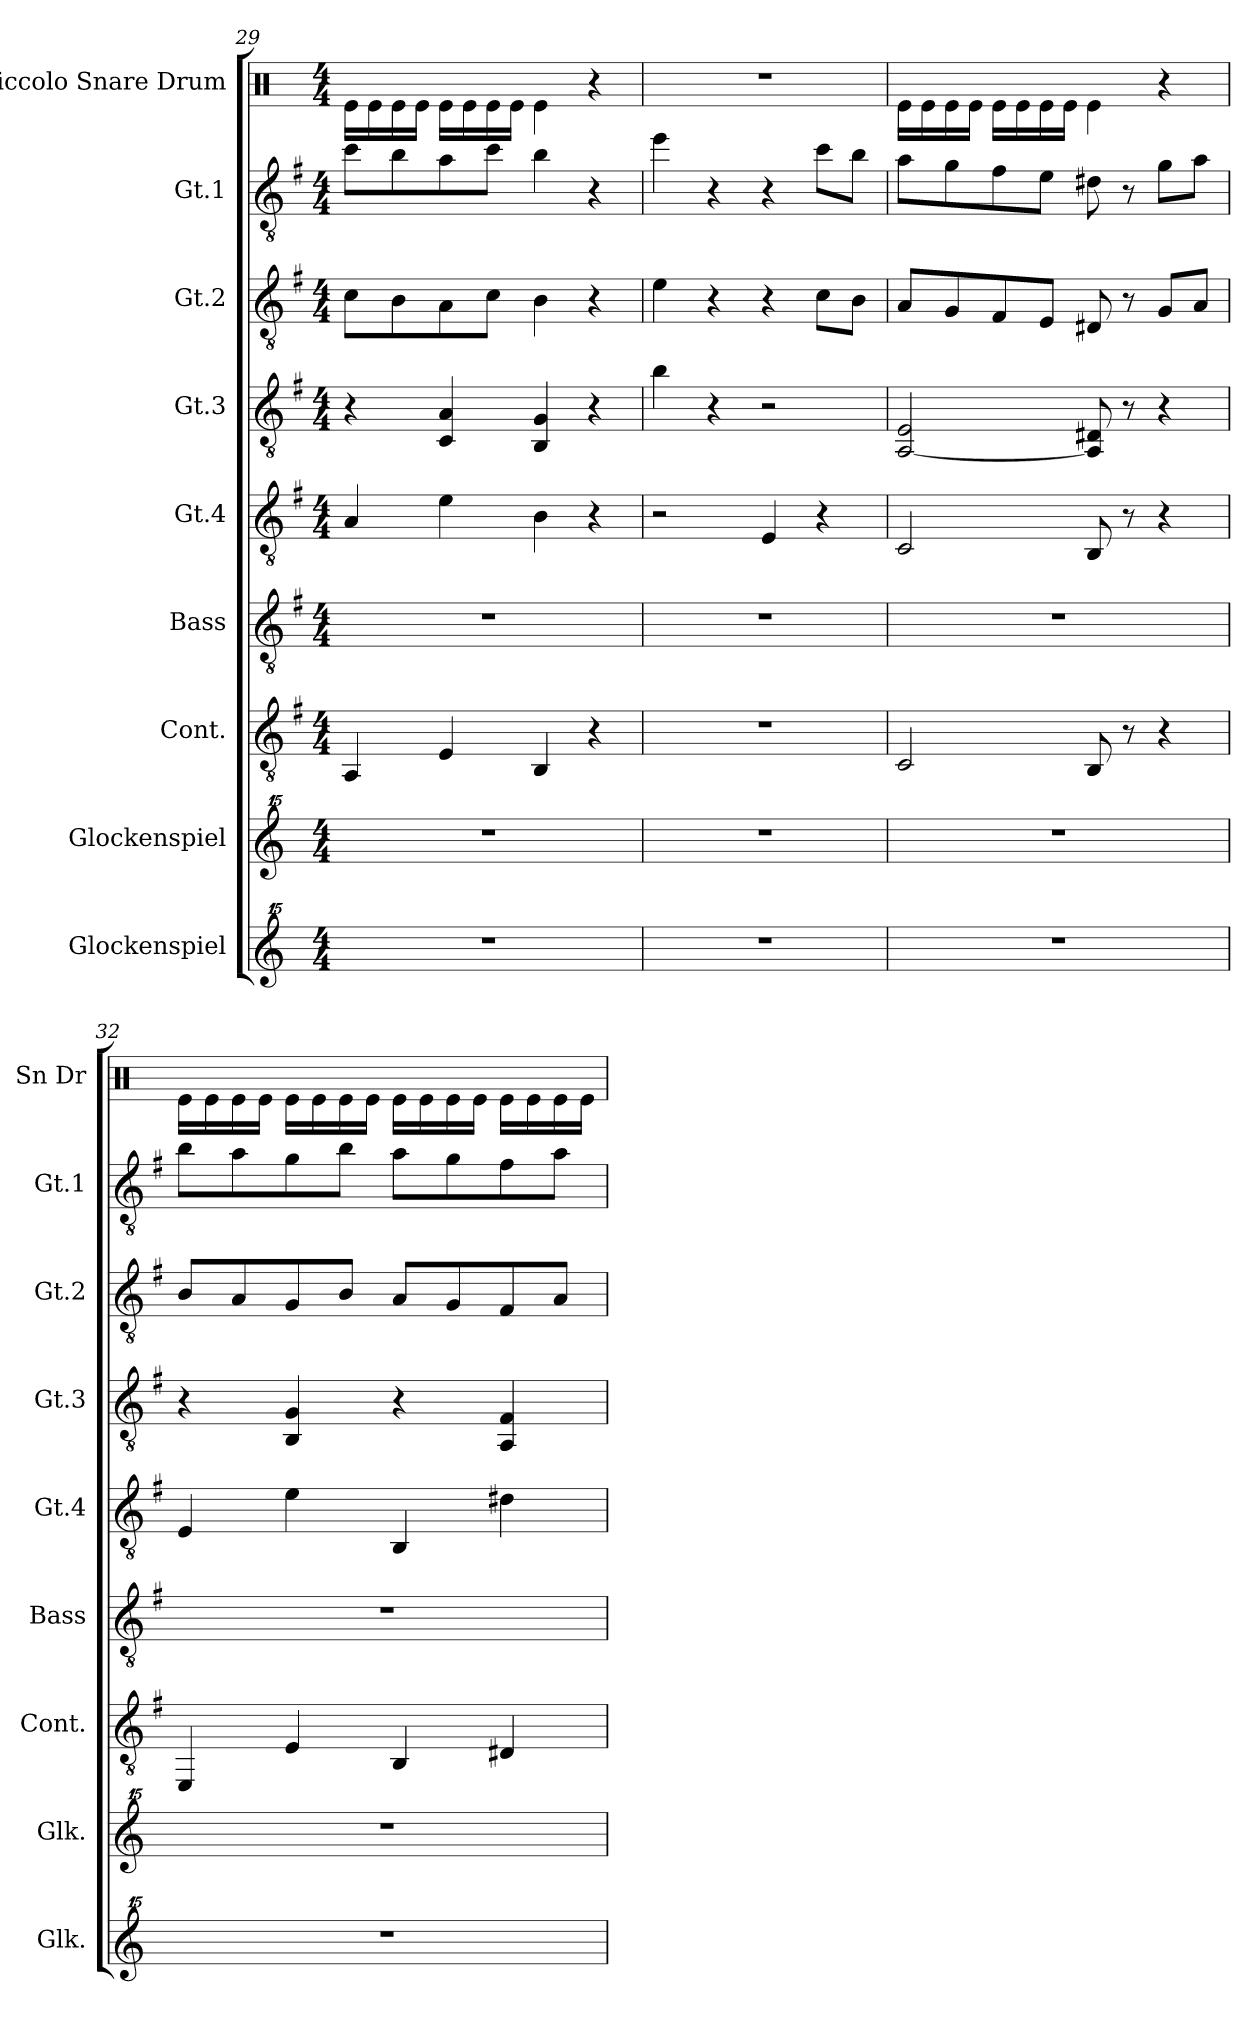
**kern	**kern	**kern	**kern	**kern	**kern	**kern	**kern	**kern
*part9	*part8	*part7	*part6	*part5	*part4	*part3	*part2	*part1
*staff9	*staff8	*staff7	*staff6	*staff5	*staff4	*staff3	*staff2	*staff1
*I"Glockenspiel	*I"Glockenspiel	*I"Cont.	*I"Bass	*I"Gt.4	*I"Gt.3	*I"Gt.2	*I"Gt.1	*I"Piccolo Snare Drum
*I'Glk.	*I'Glk.	*I'Cont.	*I'Bass	*I'Gt.4	*I'Gt.3	*I'Gt.2	*I'Gt.1	*I'Sn Dr
*clefG^^2	*clefG^^2	*clefGv2	*clefGv2	*clefGv2	*clefGv2	*clefGv2	*clefGv2	*clefX
*k[]	*k[]	*k[f#]	*k[f#]	*k[f#]	*k[f#]	*k[f#]	*k[f#]	*k[]
*M4/4	*M4/4	*M4/4	*M4/4	*M4/4	*M4/4	*M4/4	*M4/4	*M4/4
=29	=29	=29	=29	=29	=29	=29	=29	=29
1r	1r	4AA/	1r	4A/	4r	8c\L	8cc\L	16Re\LL
.	.	.	.	.	.	.	.	16Re\
.	.	.	.	.	.	8B\	8b\	16Re\
.	.	.	.	.	.	.	.	16Re\JJ
.	.	4E/	.	4e\	4C/ 4A/	8A\	8a\	16Re\LL
.	.	.	.	.	.	.	.	16Re\
.	.	.	.	.	.	8c\J	8cc\J	16Re\
.	.	.	.	.	.	.	.	16Re\JJ
.	.	4BB/	.	4B\	4BB/ 4G/	4B\	4b\	4Re\
.	.	4r	.	4r	4r	4r	4r	4r
=30	=30	=30	=30	=30	=30	=30	=30	=30
1r	1r	1r	1r	2r	4b\	4e\	4ee\	1r
.	.	.	.	.	4r	4r	4r	.
.	.	.	.	4E/	2r	4r	4r	.
.	.	.	.	4r	.	8c\L	8cc\L	.
.	.	.	.	.	.	8B\J	8b\J	.
!!LO:PB:g=z
=31	=31	=31	=31	=31	=31	=31	=31	=31
1r	1r	2C/	1r	2C/	[2AA/ 2E/	8A/L	8a\L	16Re\LL
.	.	.	.	.	.	.	.	16Re\
.	.	.	.	.	.	8G/	8g\	16Re\
.	.	.	.	.	.	.	.	16Re\JJ
.	.	.	.	.	.	8F#/	8f#\	16Re\LL
.	.	.	.	.	.	.	.	16Re\
.	.	.	.	.	.	8E/J	8e\J	16Re\
.	.	.	.	.	.	.	.	16Re\JJ
.	.	8BB/	.	8BB/	8AA/] 8D#X/	8D#X/	8d#X\	4Re\
.	.	8r	.	8r	8r	8r	8r	.
.	.	4r	.	4r	4r	8G/L	8g\L	4r
.	.	.	.	.	.	8A/J	8a\J	.
=32	=32	=32	=32	=32	=32	=32	=32	=32
1r	1r	4EE/	1r	4E/	4r	8B/L	8b\L	16Re\LL
.	.	.	.	.	.	.	.	16Re\
.	.	.	.	.	.	8A/	8a\	16Re\
.	.	.	.	.	.	.	.	16Re\JJ
.	.	4E/	.	4e\	4BB/ 4G/	8G/	8g\	16Re\LL
.	.	.	.	.	.	.	.	16Re\
.	.	.	.	.	.	8B/J	8b\J	16Re\
.	.	.	.	.	.	.	.	16Re\JJ
.	.	4BB/	.	4BB/	4r	8A/L	8a\L	16Re\LL
.	.	.	.	.	.	.	.	16Re\
.	.	.	.	.	.	8G/	8g\	16Re\
.	.	.	.	.	.	.	.	16Re\JJ
.	.	4D#X/	.	4d#X\	4AA/ 4F#/	8F#/	8f#\	16Re\LL
.	.	.	.	.	.	.	.	16Re\
.	.	.	.	.	.	8A/J	8a\J	16Re\
.	.	.	.	.	.	.	.	16Re\JJ
=	=	=	=	=	=	=	=	=
*-	*-	*-	*-	*-	*-	*-	*-	*-
